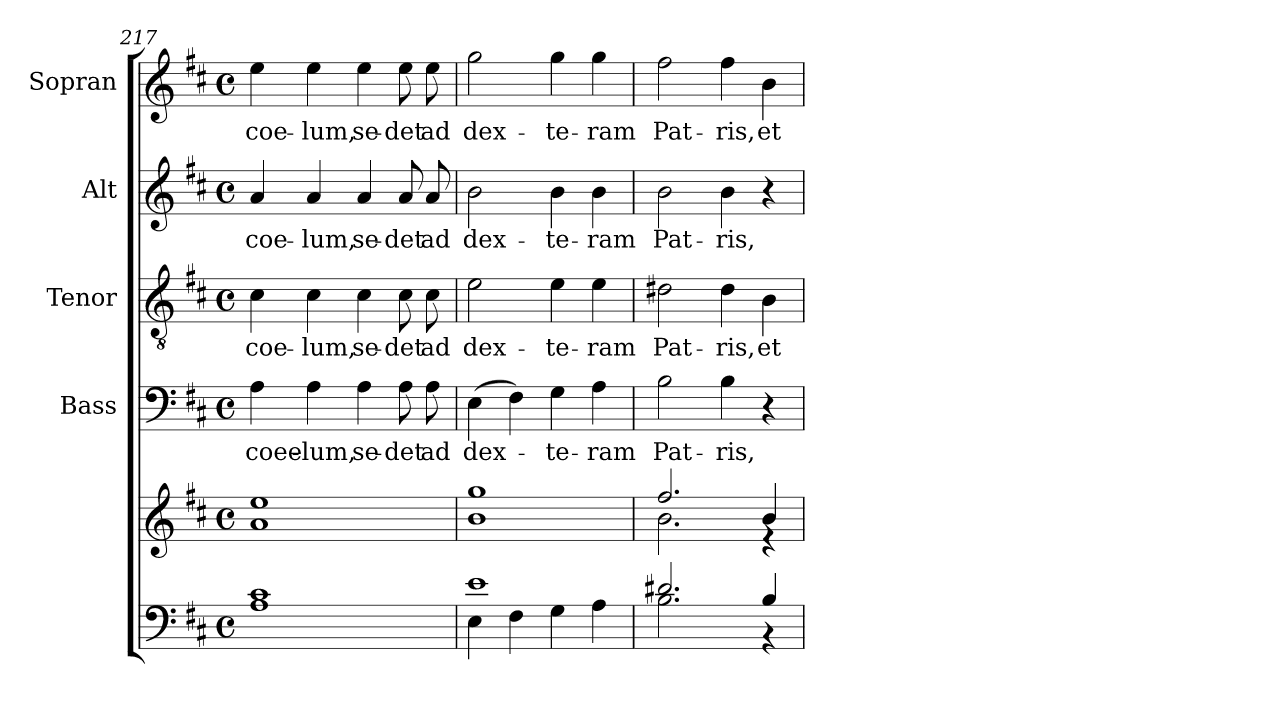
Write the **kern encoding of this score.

**kern	**kern	**kern	**text	**kern	**text	**kern	**text	**kern	**text
*part5	*part5	*part4	*part4	*part3	*part3	*part2	*part2	*part1	*part1
*staff6	*staff5	*staff4	*staff4	*staff3	*staff3	*staff2	*staff2	*staff1	*staff1
*	*	*I"Bass	*	*I"Tenor	*	*I"Alt	*	*I"Sopran	*
*	*	*I'B.	*	*I'T.	*	*I'A.	*	*I'S.	*
*clefF4	*clefG2	*clefF4	*	*clefGv2	*	*clefG2	*	*clefG2	*
*k[f#c#]	*k[f#c#]	*k[f#c#]	*	*k[f#c#]	*	*k[f#c#]	*	*k[f#c#]	*
*D:	*D:	*D:	*	*D:	*	*D:	*	*D:	*
*M4/4	*M4/4	*M4/4	*	*M4/4	*	*M4/4	*	*M4/4	*
*met(c)	*met(c)	*met(c)	*	*met(c)	*	*met(c)	*	*met(c)	*
=217	=217	=217	=217	=217	=217	=217	=217	=217	=217
*^	*^	*	*	*	*	*	*	*	*
!	!	!	!	!	!LO:LY:b	!	!LO:LY:b	!	!LO:LY:b	!	!LO:LY:b
1c#	1A	1ee	1a	4A\	coee-	4c#\	coe-	4a/	coe-	4ee\	coe-
!	!	!	!	!	!LO:LY:b	!	!LO:LY:b	!	!LO:LY:b	!	!LO:LY:b
.	.	.	.	4A\	-lum,	4c#\	-lum,	4a/	-lum,	4ee\	-lum,
!	!	!	!	!	!LO:LY:b	!	!LO:LY:b	!	!LO:LY:b	!	!LO:LY:b
.	.	.	.	4A\	se-	4c#\	se-	4a/	se-	4ee\	se-
!	!	!	!	!	!LO:LY:b	!	!LO:LY:b	!	!LO:LY:b	!	!LO:LY:b
.	.	.	.	8A\	-det	8c#\	-det	8a/	-det	8ee\	-det
!	!	!	!	!	!LO:LY:b	!	!LO:LY:b	!	!LO:LY:b	!	!LO:LY:b
.	.	.	.	8A\	ad	8c#\	ad	8a/	ad	8ee\	ad
=218	=218	=218	=218	=218	=218	=218	=218	=218	=218	=218	=218
!	!	!	!	!	!LO:LY:b	!	!LO:LY:b	!	!LO:LY:b	!	!LO:LY:b
1e	4E\	1gg	1b	(>4E\	dex-	2e\	dex-	2b\	dex-	2gg\	dex-
.	4F#\	.	.	4F#\)	.	.	.	.	.	.	.
!	!	!	!	!	!LO:LY:b	!	!LO:LY:b	!	!LO:LY:b	!	!LO:LY:b
.	4G\	.	.	4G\	-te-	4e\	-te-	4b\	-te-	4gg\	-te-
!	!	!	!	!	!LO:LY:b	!	!LO:LY:b	!	!LO:LY:b	!	!LO:LY:b
.	4A\	.	.	4A\	-ram	4e\	-ram	4b\	-ram	4gg\	-ram
=219	=219	=219	=219	=219	=219	=219	=219	=219	=219	=219	=219
!	!	!	!	!	!LO:LY:b	!	!LO:LY:b	!	!LO:LY:b	!	!LO:LY:b
2.d#X/	2.B\	2.ff#/	2.b\	2B\	Pat-	2d#X\	Pat-	2b\	Pat-	2ff#\	Pat-
!	!	!	!	!	!LO:LY:b	!	!LO:LY:b	!	!LO:LY:b	!	!LO:LY:b
.	.	.	.	4B\	-ris,	4d#\	-ris,	4b\	-ris,	4ff#\	-ris,
!	!	!	!	!	!	!	!LO:LY:b	!	!	!	!LO:LY:b
4B/	4r	4b/	4rd	4r	.	4B\	et	4r	.	4b\	et
*v	*v	*	*	*	*	*	*	*	*	*	*
*	*v	*v	*	*	*	*	*	*	*	*
=	=	=	=	=	=	=	=	=	=
*-	*-	*-	*-	*-	*-	*-	*-	*-	*-
